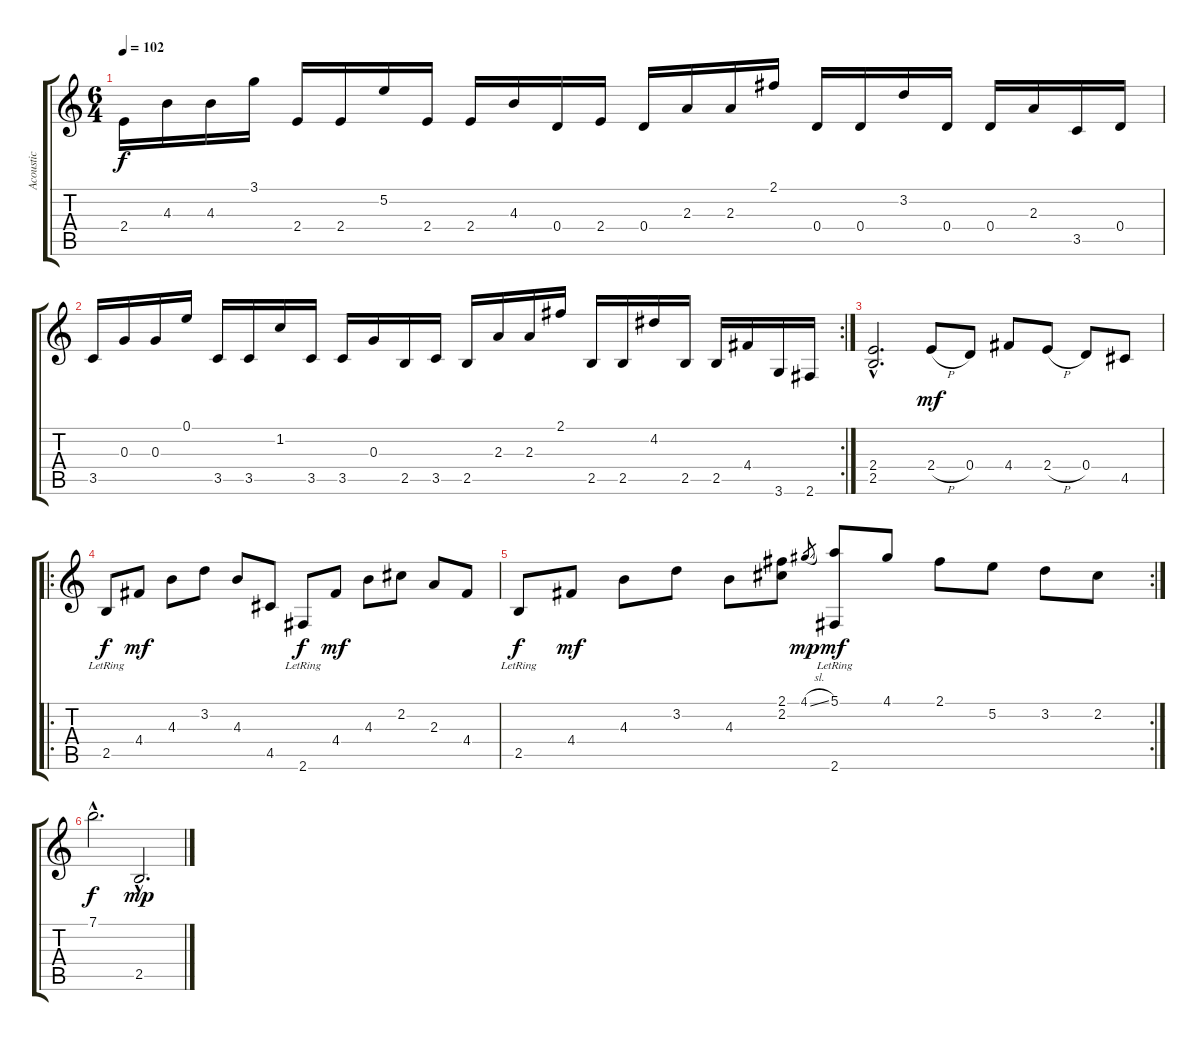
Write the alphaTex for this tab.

\track ("Acoustic" "Acoustic") {instrument acousticguitarnylon}
\staff {score tabs}
\tuning (E4 B3 G3 D3 A2 E2) {hide}
\ts (6 4)
\tempo 102
\clef g2
\ks c
2.4.16{dy f} 4.3.16 4.3.16 3.1.16 2.4.16 2.4.16 5.2.16 2.4.16 2.4.16 4.3.16 0.4.16 2.4.16 0.4.16 2.3.16 2.3.16 2.1.16 0.4.16 0.4.16 3.2.16 0.4.16 0.4.16 2.3.16 3.5.16 0.4.16 |
\rc 2
3.5.16 0.3.16 0.3.16 0.1.16 3.5.16 3.5.16 1.2.16 3.5.16 3.5.16 0.3.16 2.5.16 3.5.16 2.5.16 2.3.16 2.3.16 2.1.16 2.5.16 2.5.16 4.2.16 2.5.16 2.5.16 4.4.16 3.6.16 2.6.16 |
(2.4{hac} 2.5{hac}).2{d} 2.4{h}.8{dy mf} 0.4.8 4.4.8 2.4{h}.8 0.4.8 4.5.8 |
\ro
2.5{lr}.8{dy f} 4.4.8{dy mf} 4.3.8 3.2.8 4.3.8 4.5.8 2.6{lr}.8{dy f} 4.4.8{dy mf} 4.3.8 2.2.8 2.3.8 4.4.8 |
\rc 2
2.5{lr}.8{dy f} 4.4.8{dy mf} 4.3.8 3.2.8 4.3.8 (2.1 2.2).8 4.1{sl}.8{gr dy mp} (5.1 2.6{lr}).8{dy mf} 4.1.8 2.1.8 5.2.8 3.2.8 2.2.8 |
7.1{hac}.2{d dy f} 2.5{hac}.2{d dy mp}
